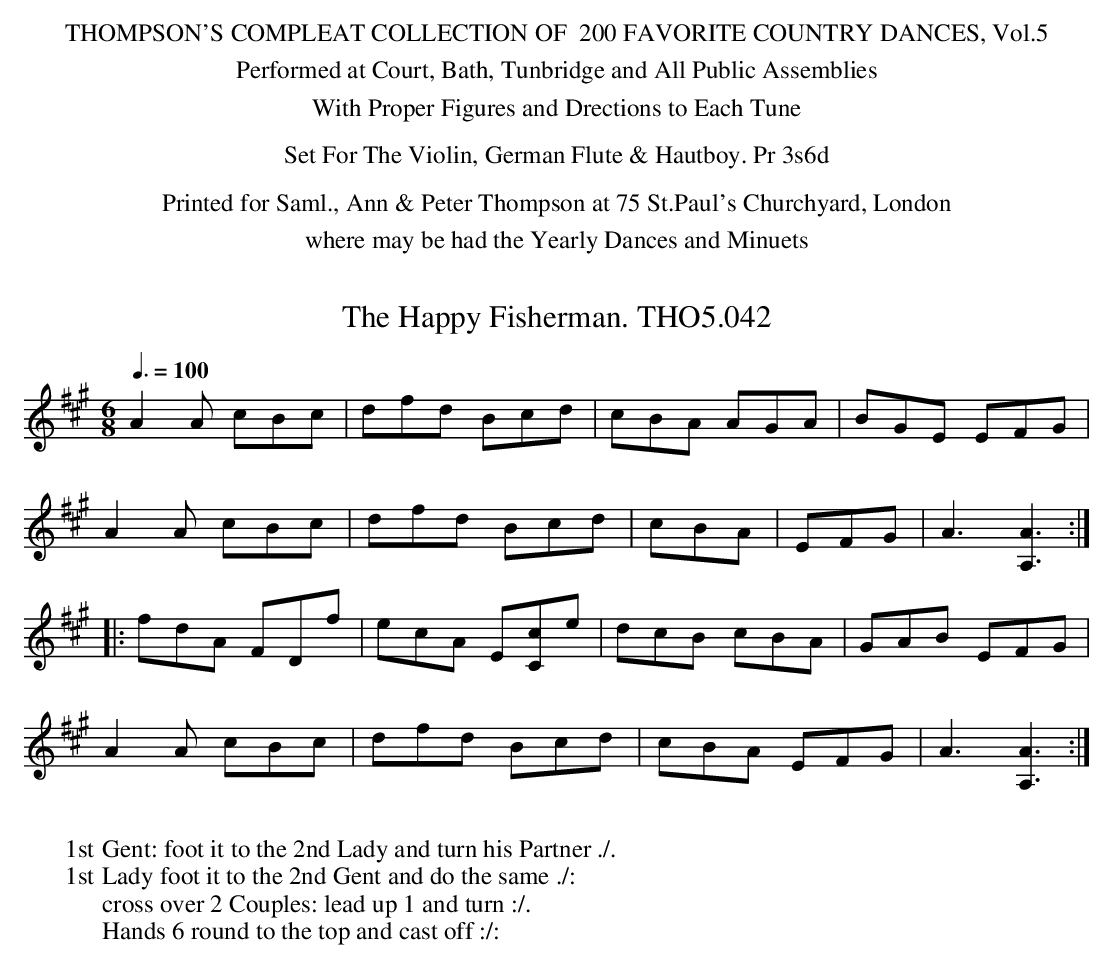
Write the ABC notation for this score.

X:1
T:Happy Fisherman. THO5.042, The
M:6/8
L:1/8
Q:3/8=100
K:A
A2A cBc|dfd Bcd|cBA AGA|BGE EFG|
A2A cBc|dfd Bcd|cBA|EFG|A3 [AA,]3:|
|:fdA FDf|ecA E[cC]e|dcB cBA|GAB EFG|
A2A cBc|dfd Bcd|cBA EFG|A3 [AA,]3:|
W:
W:1st Gent: foot it to the 2nd Lady and turn his Partner ./.
W:1st Lady foot it to the 2nd Gent and do the same ./:
W:cross over 2 Couples: lead up 1 and turn :/.
W:Hands 6 round to the top and cast off :/:
